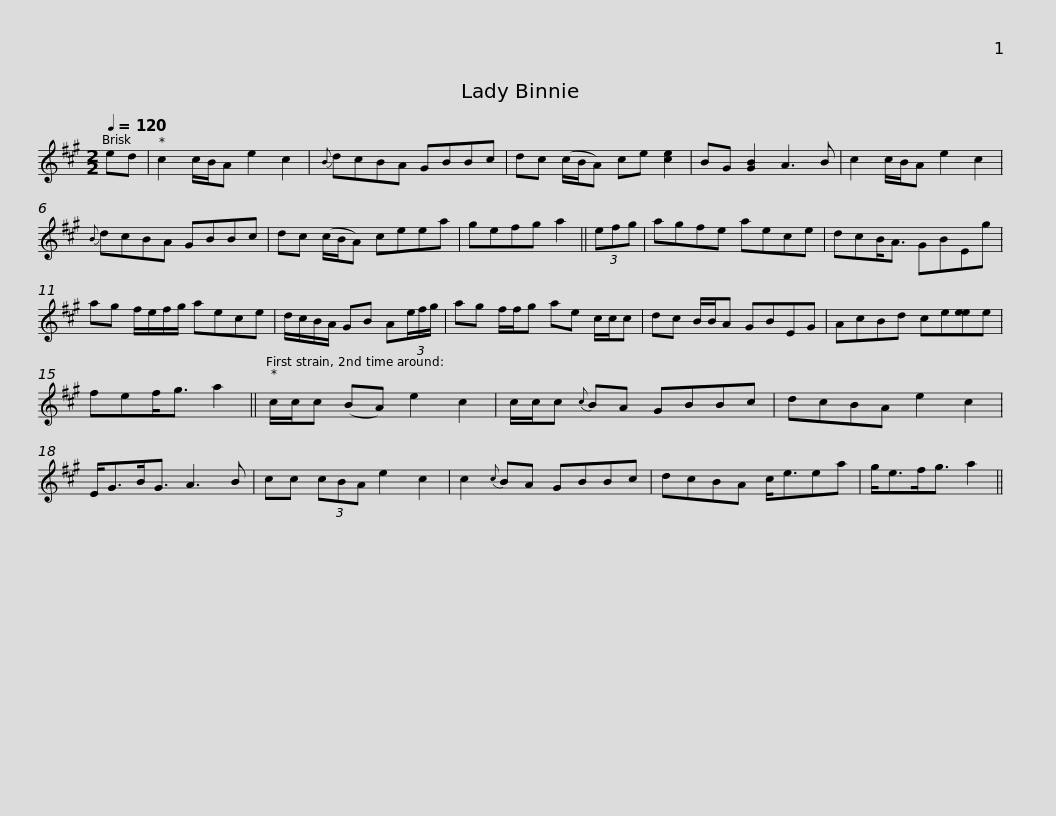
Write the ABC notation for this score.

X:1
L:1/8
Q:1/4=120
M:2/2
I:linebreak $
K:A
V:1 treble
V:1
 ed | c2 c/B/A e2 c2 |{B} dcBA GBBc | dc (c/B/A) ce [ce]2 | BG [GB]2 A3 B | %5
 c2 c/B/A e2 c2 |${B} dcBA GBBc | dc (c/B/A) ceea | gefg a2 || (3efg | %10
 agfe aece | dcB<A GBEg |$ ag f/e/f/g/ aece | d/c/B/A/ GB A(3e/f/g/ | ag f/f/g ae c/c/c | %15
 dc B/B/A GBEG |$ AcBd ce[ee]e | fef<g a2 || c/c/c (BA) e2 c2 | c/c/c{c} BA GBBc | %20
 dcBA e2 c2 | E<GB<G A3 B |$ cc (3cBA e2 c2 | c2{c} BA GBBc | dcBA c<eea | %25
 g<ef<g a2 || %26
